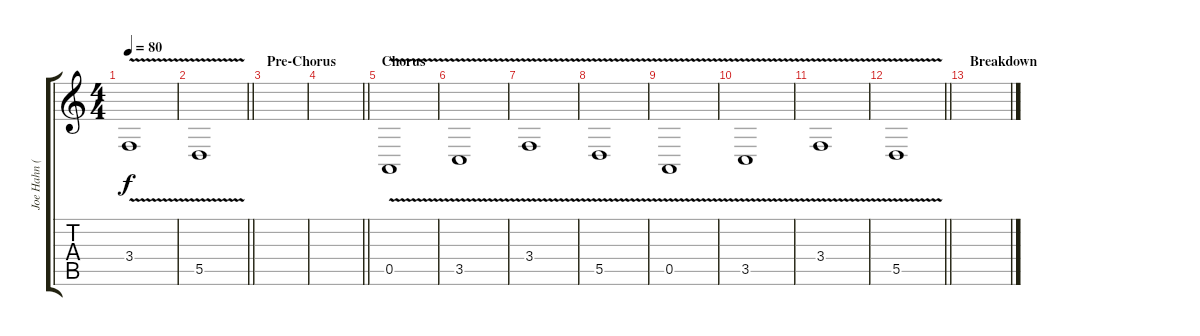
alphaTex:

\track ("Joe Hahn (Effect 2)" "Joe Hahn (") {instrument tremolostrings}
\staff {score tabs}
\tuning (E4 B3 G3 D3 A2 E2) {hide}
\ts (4 4)
\tempo 80
\clef g2
\ks c
3.4{v}.1{dy f} |
\barLineRight lightlight
5.5{v}.1 |
\section ("" "Pre-Chorus")
|
\barLineRight lightlight
|
\section ("" "Chorus")
0.5{v}.1 |
3.5{v}.1 |
3.4{v}.1 |
5.5{v}.1 |
0.5{v}.1 |
3.5{v}.1 |
3.4{v}.1 |
\barLineRight lightlight
5.5{v}.1 |
\section ("" "Breakdown")
